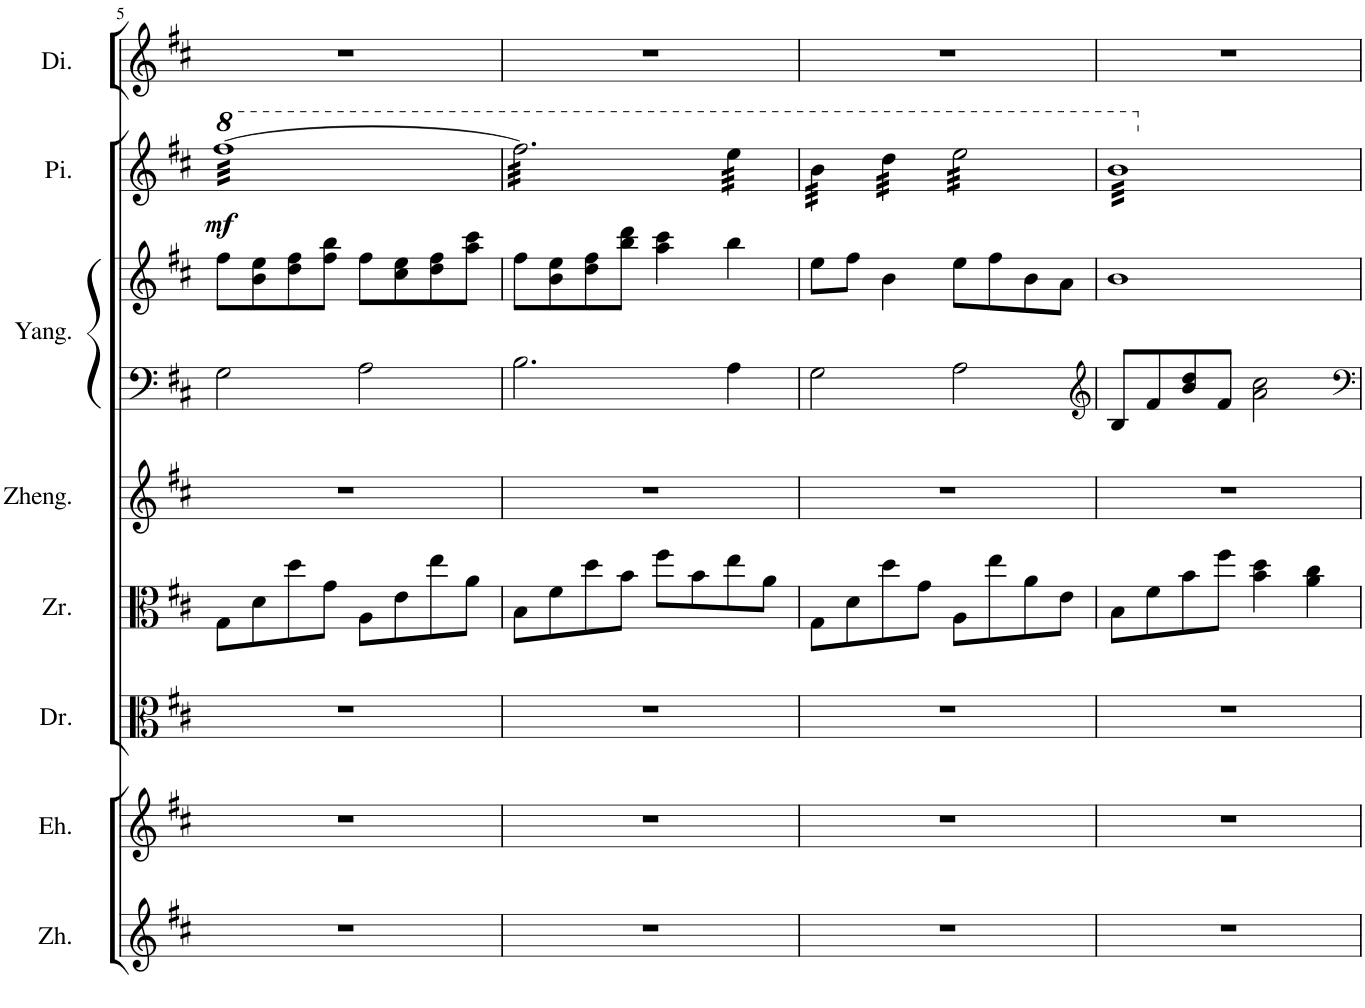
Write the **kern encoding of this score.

**kern	**kern	**kern	**kern	**kern	**kern	**kern	**kern	**dynam	**kern
*part8	*part7	*part6	*part5	*part4	*part3	*part3	*part2	*part2	*part1
*staff9	*staff8	*staff7	*staff6	*staff5	*staff4	*staff3	*staff2	*staff2	*staff1
*I"中胡	*I"二胡	*I"大阮	*I"中阮	*I"古筝	*I"扬琴	*	*I"琵琶	*	*I"笛箫
!!LO:PB:g=z
*clefG2	*clefG2	*clefC3	*clefC3	*clefG2	*clefF4	*clefG2	*clefG2	*	*clefG2
*	*	*Trd7c12	*	*	*	*	*	*	*Trd-7c-12
*k[f#c#]	*k[f#c#]	*k[f#c#]	*k[f#c#]	*k[f#c#]	*k[f#c#]	*k[f#c#]	*k[f#c#]	*	*k[f#c#]
*M4/4	*M4/4	*M4/4	*M4/4	*M4/4	*M4/4	*M4/4	*M4/4	*	*M4/4
*	*	*	*	*	*	*	*8va	*	*
=5	=5	=5	=5	=5	=5	=5	=5	=5	=5
!	!	!	!	!	!	!	!	!LO:DY:b	!
*	*	*	*	*	*	*	*tremolo	*	*
1r	1r	1r	8G\L	1r	2G\	8ff#\L	[32fff#LLL	mf	1r
.	.	.	.	.	.	.	32fff#	.	.
.	.	.	.	.	.	.	32fff#	.	.
.	.	.	.	.	.	.	32fff#	.	.
.	.	.	8d\	.	.	8b\ 8ee\	32fff#	.	.
.	.	.	.	.	.	.	32fff#	.	.
.	.	.	.	.	.	.	32fff#	.	.
.	.	.	.	.	.	.	32fff#	.	.
.	.	.	8dd\	.	.	8dd\ 8ff#\	32fff#	.	.
.	.	.	.	.	.	.	32fff#	.	.
.	.	.	.	.	.	.	32fff#	.	.
.	.	.	.	.	.	.	32fff#	.	.
.	.	.	8g\J	.	.	8ff#\ 8bb\J	32fff#	.	.
.	.	.	.	.	.	.	32fff#	.	.
.	.	.	.	.	.	.	32fff#	.	.
.	.	.	.	.	.	.	32fff#	.	.
.	.	.	8A\L	.	2A\	8ff#\L	32fff#	.	.
.	.	.	.	.	.	.	32fff#	.	.
.	.	.	.	.	.	.	32fff#	.	.
.	.	.	.	.	.	.	32fff#	.	.
.	.	.	8e\	.	.	8cc#\ 8ee\	32fff#	.	.
.	.	.	.	.	.	.	32fff#	.	.
.	.	.	.	.	.	.	32fff#	.	.
.	.	.	.	.	.	.	32fff#	.	.
.	.	.	8ee\	.	.	8dd\ 8ff#\	32fff#	.	.
.	.	.	.	.	.	.	32fff#	.	.
.	.	.	.	.	.	.	32fff#	.	.
.	.	.	.	.	.	.	32fff#	.	.
.	.	.	8a\J	.	.	8aa\ 8ccc#\J	32fff#	.	.
.	.	.	.	.	.	.	32fff#	.	.
.	.	.	.	.	.	.	32fff#	.	.
.	.	.	.	.	.	.	32fff#JJJ	.	.
=6	=6	=6	=6	=6	=6	=6	=6	=6	=6
1r	1r	1r	8B\L	1r	2.B\	8ff#\L	32fff#\]LLL	.	1r
.	.	.	.	.	.	.	32fff#\	.	.
.	.	.	.	.	.	.	32fff#\	.	.
.	.	.	.	.	.	.	32fff#\	.	.
.	.	.	8f#\	.	.	8b\ 8ee\	32fff#\	.	.
.	.	.	.	.	.	.	32fff#\	.	.
.	.	.	.	.	.	.	32fff#\	.	.
.	.	.	.	.	.	.	32fff#\	.	.
.	.	.	8dd\	.	.	8dd\ 8ff#\	32fff#\	.	.
.	.	.	.	.	.	.	32fff#\	.	.
.	.	.	.	.	.	.	32fff#\	.	.
.	.	.	.	.	.	.	32fff#\	.	.
.	.	.	8b\J	.	.	8bb\ 8ddd\J	32fff#\	.	.
.	.	.	.	.	.	.	32fff#\	.	.
.	.	.	.	.	.	.	32fff#\	.	.
.	.	.	.	.	.	.	32fff#\	.	.
.	.	.	8ff#\L	.	.	4aa\ 4ccc#\	32fff#\	.	.
.	.	.	.	.	.	.	32fff#\	.	.
.	.	.	.	.	.	.	32fff#\	.	.
.	.	.	.	.	.	.	32fff#\	.	.
.	.	.	8b\	.	.	.	32fff#\	.	.
.	.	.	.	.	.	.	32fff#\	.	.
.	.	.	.	.	.	.	32fff#\	.	.
.	.	.	.	.	.	.	32fff#\JJJ	.	.
.	.	.	8ee\	.	4A\	4bb\	32eee\LLL	.	.
.	.	.	.	.	.	.	32eee\	.	.
.	.	.	.	.	.	.	32eee\	.	.
.	.	.	.	.	.	.	32eee\	.	.
.	.	.	8a\J	.	.	.	32eee\	.	.
.	.	.	.	.	.	.	32eee\	.	.
.	.	.	.	.	.	.	32eee\	.	.
.	.	.	.	.	.	.	32eee\JJJ	.	.
=7	=7	=7	=7	=7	=7	=7	=7	=7	=7
1r	1r	1r	8G\L	1r	2G\	8ee\L	32bb\LLL	.	1r
.	.	.	.	.	.	.	32bb\	.	.
.	.	.	.	.	.	.	32bb\	.	.
.	.	.	.	.	.	.	32bb\	.	.
.	.	.	8d\	.	.	8ff#\J	32bb\	.	.
.	.	.	.	.	.	.	32bb\	.	.
.	.	.	.	.	.	.	32bb\	.	.
.	.	.	.	.	.	.	32bb\JJJ	.	.
.	.	.	8dd\	.	.	4b\	32ddd\LLL	.	.
.	.	.	.	.	.	.	32ddd\	.	.
.	.	.	.	.	.	.	32ddd\	.	.
.	.	.	.	.	.	.	32ddd\	.	.
.	.	.	8g\J	.	.	.	32ddd\	.	.
.	.	.	.	.	.	.	32ddd\	.	.
.	.	.	.	.	.	.	32ddd\	.	.
.	.	.	.	.	.	.	32ddd\JJJ	.	.
.	.	.	8A\L	.	2A\	8ee\L	32eee\LLL	.	.
.	.	.	.	.	.	.	32eee\	.	.
.	.	.	.	.	.	.	32eee\	.	.
.	.	.	.	.	.	.	32eee\	.	.
.	.	.	8ee\	.	.	8ff#\	32eee\	.	.
.	.	.	.	.	.	.	32eee\	.	.
.	.	.	.	.	.	.	32eee\	.	.
.	.	.	.	.	.	.	32eee\	.	.
.	.	.	8a\	.	.	8b\	32eee\	.	.
.	.	.	.	.	.	.	32eee\	.	.
.	.	.	.	.	.	.	32eee\	.	.
.	.	.	.	.	.	.	32eee\	.	.
.	.	.	8e\J	.	.	8a\J	32eee\	.	.
.	.	.	.	.	.	.	32eee\	.	.
.	.	.	.	.	.	.	32eee\	.	.
.	.	.	.	.	.	.	32eee\JJJ	.	.
=8	=8	=8	=8	=8	=8	=8	=8	=8	=8
*	*	*	*	*	*clefG2	*	*	*	*
1r	1r	1r	8B\L	1r	8B/L	1b	32bbLLL	.	1r
.	.	.	.	.	.	.	32bb	.	.
.	.	.	.	.	.	.	32bb	.	.
.	.	.	.	.	.	.	32bb	.	.
.	.	.	8f#\	.	8f#/	.	32bb	.	.
.	.	.	.	.	.	.	32bb	.	.
.	.	.	.	.	.	.	32bb	.	.
.	.	.	.	.	.	.	32bb	.	.
.	.	.	8b\	.	8b/ 8dd/	.	32bb	.	.
.	.	.	.	.	.	.	32bb	.	.
.	.	.	.	.	.	.	32bb	.	.
.	.	.	.	.	.	.	32bb	.	.
.	.	.	8ff#\J	.	8f#/J	.	32bb	.	.
.	.	.	.	.	.	.	32bb	.	.
.	.	.	.	.	.	.	32bb	.	.
.	.	.	.	.	.	.	32bb	.	.
.	.	.	4b\ 4dd\	.	2a\ 2cc#\	.	32bb	.	.
.	.	.	.	.	.	.	32bb	.	.
.	.	.	.	.	.	.	32bb	.	.
.	.	.	.	.	.	.	32bb	.	.
.	.	.	.	.	.	.	32bb	.	.
.	.	.	.	.	.	.	32bb	.	.
.	.	.	.	.	.	.	32bb	.	.
.	.	.	.	.	.	.	32bb	.	.
.	.	.	4a\ 4cc#\	.	.	.	32bb	.	.
.	.	.	.	.	.	.	32bb	.	.
.	.	.	.	.	.	.	32bb	.	.
.	.	.	.	.	.	.	32bb	.	.
.	.	.	.	.	.	.	32bb	.	.
.	.	.	.	.	.	.	32bb	.	.
.	.	.	.	.	.	.	32bb	.	.
.	.	.	.	.	.	.	32bbJJJ	.	.
*	*	*	*	*	*	*	*Xtremolo	*	*
*	*	*	*	*	*	*	*X8va	*	*
=	=	=	=	=	=	=	=	=	=
*-	*-	*-	*-	*-	*-	*-	*-	*-	*-
